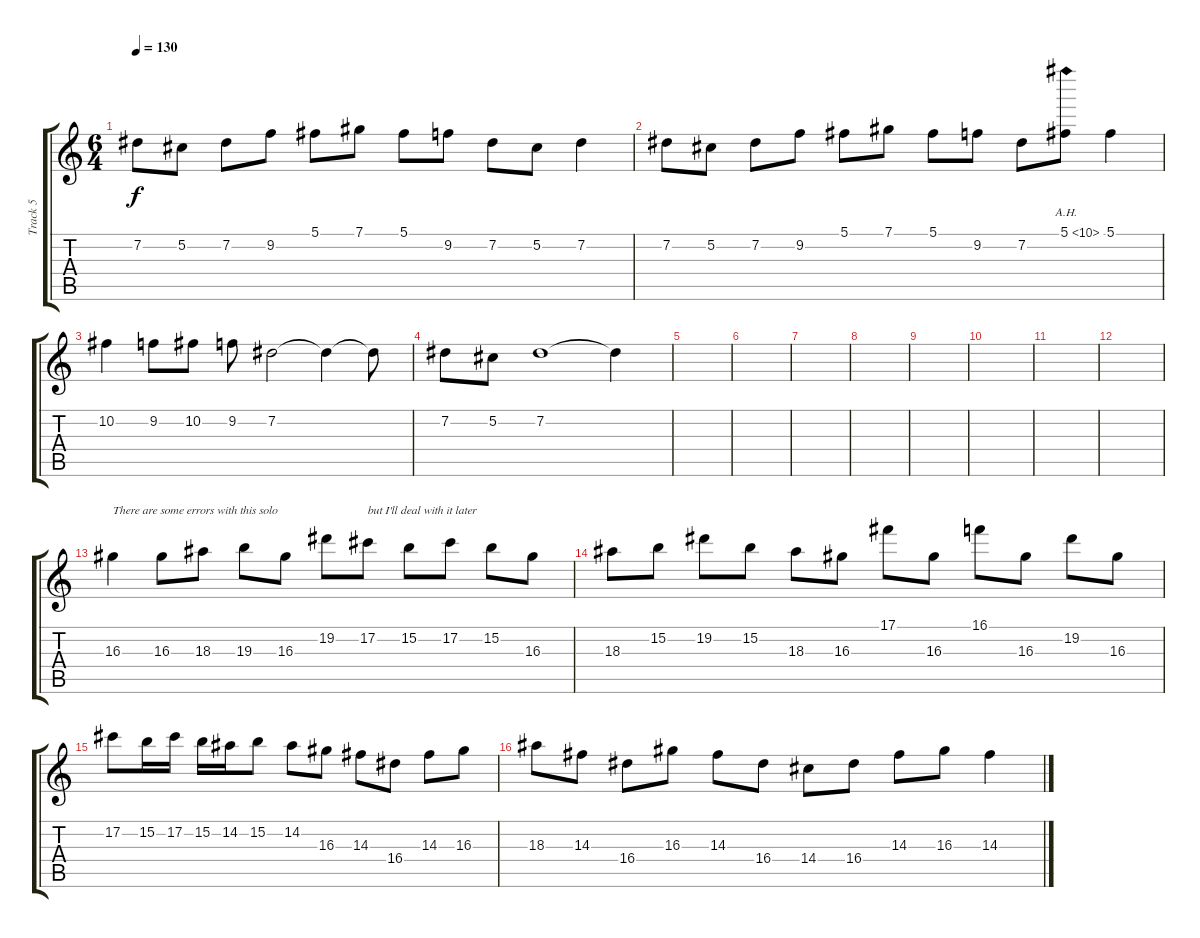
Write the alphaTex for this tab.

\track ("Track 5" "Track 5") {instrument electricpiano1}
\staff {score tabs}
\tuning (Db5 Ab4 E4 B3 Gb3 Db3) {hide}
\ts (6 4)
\tempo 130
\clef g2
\ks c
7.2.8{dy f} 5.2.8 7.2.8 9.2.8 5.1.8 7.1.8 5.1.8 9.2.8 7.2.8 5.2.8 7.2.4 |
7.2.8 5.2.8 7.2.8 9.2.8 5.1.8 7.1.8 5.1.8 9.2.8 7.2.8 5.1{ah 5}.8 5.1.4 |
10.2.4 9.2.8 10.2.8 9.2.8 7.2.2 7.2{t}.4 7.2{t}.8 |
7.2.8 5.2.8 7.2.1 7.2{t}.4 |
|
|
|
|
|
|
|
|
16.3.4{txt "There are some errors with this solo"} 16.3.8 18.3.8 19.3.8 16.3.8 19.2.8 17.2.8{txt "but I'll deal with it later"} 15.2.8 17.2.8 15.2.8 16.3.8 |
18.3.8 15.2.8 19.2.8 15.2.8 18.3.8 16.3.8 17.1.8 16.3.8 16.1.8 16.3.8 19.2.8 16.3.8 |
17.2.8 15.2.16 17.2.16 15.2.16 14.2.16 15.2.8 14.2.8 16.3.8 14.3.8 16.4.8 14.3.8 16.3.8 |
18.3.8 14.3.8 16.4.8 16.3.8 14.3.8 16.4.8 14.4.8 16.4.8 14.3.8 16.3.8 14.3.4
